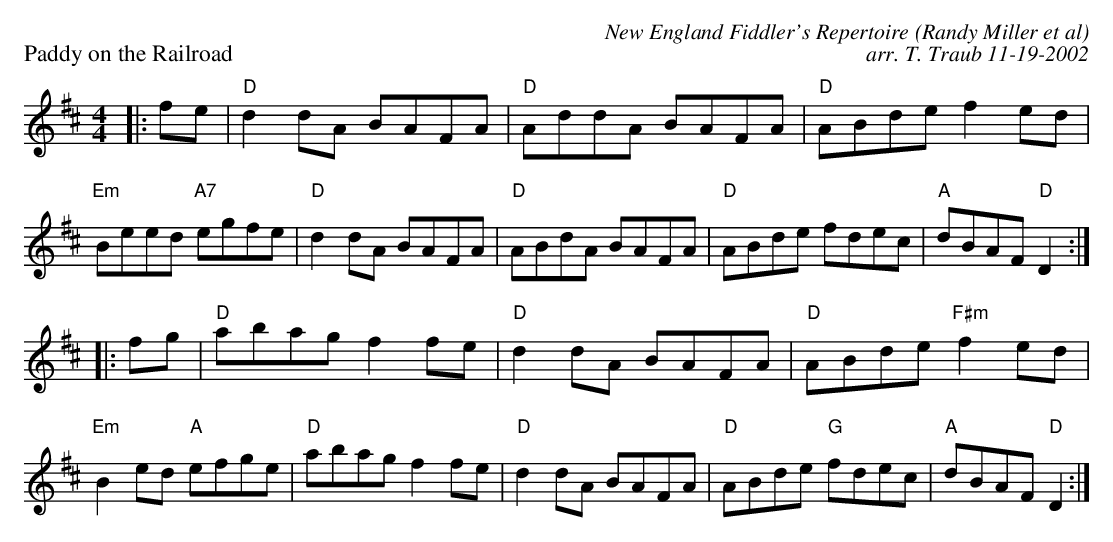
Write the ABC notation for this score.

X:1
P: Paddy on the Railroad
C: New England Fiddler's Repertoire (Randy Miller et al)
C: arr. T. Traub 11-19-2002
M: 4/4
L: 1/8
K: D
|: fe|"D"d2 dA BAFA|"D"AddA BAFA|"D"ABde f2 ed|"Em"Beed "A7"egfe|\
  "D"d2 dA BAFA|"D"ABdA BAFA|"D"ABde fdec|"A"dBAF "D"D2 :|
|: fg|"D"abag f2 fe|"D"d2 dA BAFA|"D"ABde "F#m"f2 ed|"Em"B2 ed "A"efge|\
  "D"abag f2 fe|"D"d2 dA BAFA|"D"ABde "G"fdec|"A"dBAF "D"D2 :|
